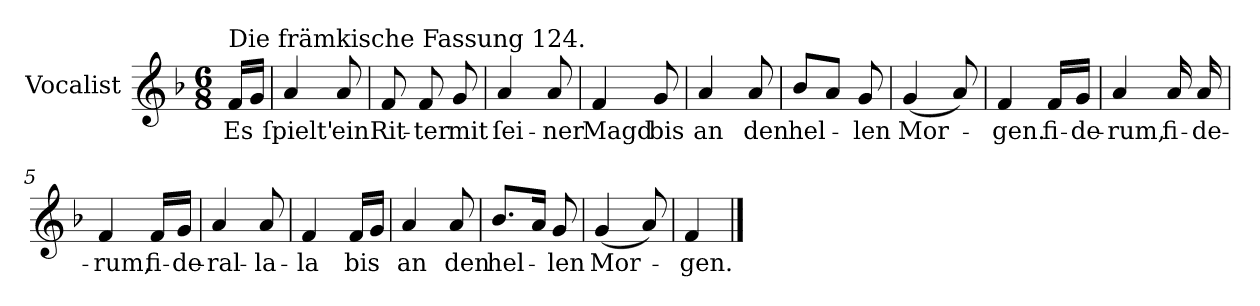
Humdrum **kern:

**kern	**text
*part1	*part1
*staff1	*staff1
*I"Vocalist	*
*k[b-]	*
*F:	*
*M6/8	*
=	=
!LO:TX:a:t=Die främkische Fassung 124.	!
16fLL	Es
16gJJ	.
=	=
4a	ſpielt'
8a	ein
=1	=1
8f	Rit-
8f	-ter
8g	mit
=	=
4a	ſei-
8a	-ner
=2	=2
4f	Magd
8g	bis
=	=
4a	an
8a	den
=3	=3
8b-L	hel-
8aJ	.
8g	-len
=	=
(4g	Mor-
8a)	.
=4	=4
4f	-gen.
16fLL	fi-
16gJJ	-de-
=	=
4a	-rum,
16a	fi-
16a	-de-
=5	=5
4f	-rum,
16fLL	fi-
16gJJ	-de-
=	=
4a	-ral-
8a	-la-
=6	=6
4f	-la
16fLL	bis
16gJJ	.
=	=
4a	an
8a	den
=7	=7
8.b-L	hel-
16aJk	.
8g	-len
=	=
(4g	Mor-
8a)	.
=8	=8
4f	-gen.
==	==
*-	*-
